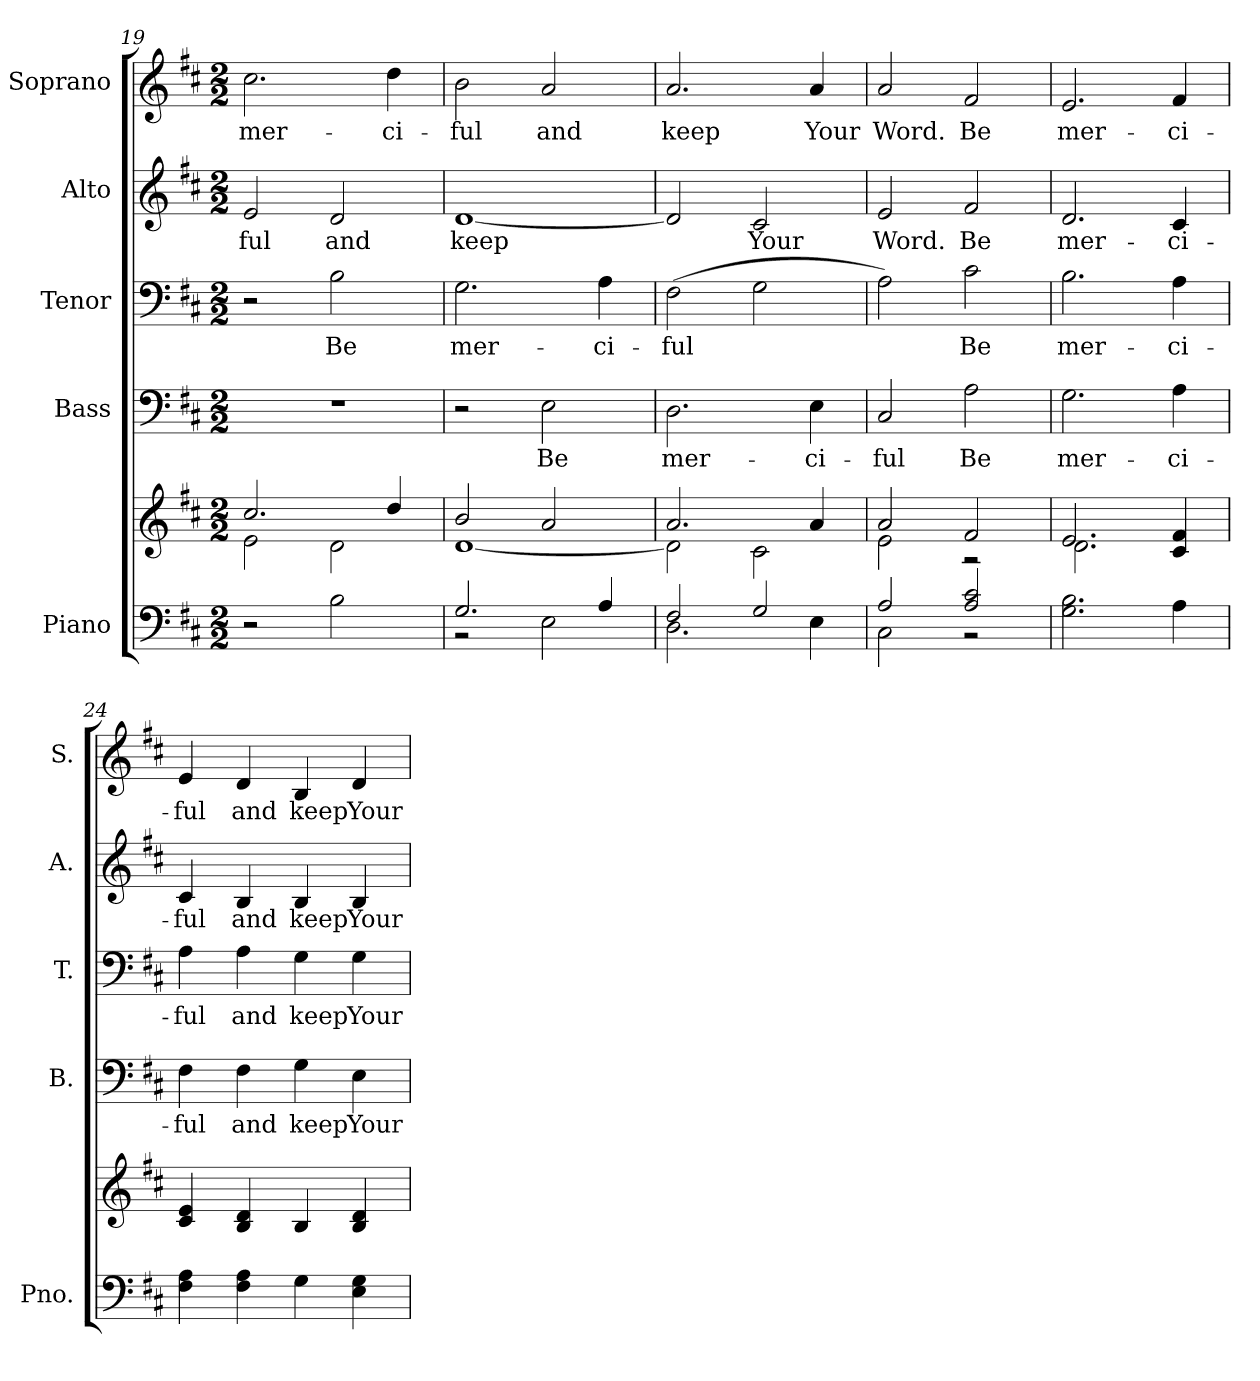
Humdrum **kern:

**kern	**kern	**kern	**text	**kern	**text	**kern	**text	**kern	**text
*part5	*part5	*part4	*part4	*part3	*part3	*part2	*part2	*part1	*part1
*staff6	*staff5	*staff4	*staff4	*staff3	*staff3	*staff2	*staff2	*staff1	*staff1
*I"Piano	*	*I"Bass	*	*I"Tenor	*	*I"Alto	*	*I"Soprano	*
*I'Pno.	*	*I'B.	*	*I'T.	*	*I'A.	*	*I'S.	*
!!LO:PB:g=z
*clefF4	*clefG2	*clefF4	*	*clefF4	*	*clefG2	*	*clefG2	*
*k[f#c#]	*k[f#c#]	*k[f#c#]	*	*k[f#c#]	*	*k[f#c#]	*	*k[f#c#]	*
*D:	*D:	*D:	*	*D:	*	*D:	*	*D:	*
*M2/2	*M2/2	*M2/2	*	*M2/2	*	*M2/2	*	*M2/2	*
=19	=19	=19	=19	=19	=19	=19	=19	=19	=19
*	*^	*	*	*	*	*	*	*	*
!	!	!	!	!	!	!	!	!LO:LY:b:color=#000000	!	!
!	!	!	!	!	!	!	!	!	!	!LO:LY:b:color=#000000
2r	2.cc#i/	2ei\	1r	.	2r	.	2ei/	-ful	2.cc#i\	mer-
!	!	!	!	!	!	!LO:LY:b:color=#000000	!	!	!	!
!	!	!	!	!	!	!	!	!LO:LY:b:color=#000000	!	!
2Bi\	.	2di\	.	.	2Bi\	Be	2di/	and	.	.
!	!	!	!	!	!	!	!	!	!	!LO:LY:b:color=#000000
.	4ddi/	.	.	.	.	.	.	.	4ddi\	-ci-
=20	=20	=20	=20	=20	=20	=20	=20	=20	=20	=20
*^	*	*	*	*	*	*	*	*	*	*
!	!	!	!	!	!	!	!LO:LY:b:color=#000000	!	!	!	!
!	!	!	!	!	!	!	!	!	!LO:LY:b:color=#000000	!	!
!	!	!	!	!	!	!	!	!	!	!	!LO:LY:b:color=#000000
2.Gi/	2r	2bi/	[<1di	2r	.	2.Gi\	mer-	[<1di	keep	2bi\	-ful
!	!	!	!	!	!LO:LY:b:color=#000000	!	!	!	!	!	!
!	!	!	!	!	!	!	!	!	!	!	!LO:LY:b:color=#000000
.	2Ei\	2ai/	.	2Ei\	Be	.	.	.	.	2ai/	and
!	!	!	!	!	!	!	!LO:LY:b:color=#000000	!	!	!	!
4Ai/	.	.	.	.	.	4Ai\	-ci-	.	.	.	.
=21	=21	=21	=21	=21	=21	=21	=21	=21	=21	=21	=21
!	!	!	!	!	!LO:LY:b:color=#000000	!	!	!	!	!	!
!	!	!	!	!	!	!	!LO:LY:b:color=#000000	!	!	!	!
!	!	!	!	!	!	!	!	!	!	!	!LO:LY:b:color=#000000
2F#i/	2.Di\	2.ai/	2di\]	2.Di\	mer-	(2F#i\	-ful	2di/]	.	2.ai/	keep
!	!	!	!	!	!	!	!	!	!LO:LY:b:color=#000000	!	!
2Gi/	.	.	2c#i\	.	.	2Gi\	.	2c#i/	Your	.	.
!	!	!	!	!	!LO:LY:b:color=#000000	!	!	!	!	!	!
!	!	!	!	!	!	!	!	!	!	!	!LO:LY:b:color=#000000
.	4Ei\	4ai/	.	4Ei\	-ci-	.	.	.	.	4ai/	Your
=22	=22	=22	=22	=22	=22	=22	=22	=22	=22	=22	=22
!	!	!	!	!	!LO:LY:b:color=#000000	!	!	!	!	!	!
!	!	!	!	!	!	!	!	!	!LO:LY:b:color=#000000	!	!
!	!	!	!	!	!	!	!	!	!	!	!LO:LY:b:color=#000000
2Ai/	2C#i\	2ai/	2ei\	2C#i/	-ful	2Ai\)	.	2ei/	Word.	2ai/	Word.
!	!	!	!	!	!LO:LY:b:color=#000000	!	!	!	!	!	!
!	!	!	!	!	!	!	!LO:LY:b:color=#000000	!	!	!	!
!	!	!	!	!	!	!	!	!	!LO:LY:b:color=#000000	!	!
!	!	!	!	!	!	!	!	!	!	!	!LO:LY:b:color=#000000
2Ai/ 2c#i	2r	2f#i/	2r	2Ai\	Be	2c#i\	Be	2f#i/	Be	2f#i/	Be
*v	*v	*	*	*	*	*	*	*	*	*	*
=23	=23	=23	=23	=23	=23	=23	=23	=23	=23	=23
*^	*	*	*	*	*	*	*	*	*	*
!	!	!	!	!	!LO:LY:b:color=#000000	!	!	!	!	!	!
*v	*v	*	*	*	*	*	*	*	*	*	*
*^	*	*	*	*	*	*	*	*	*	*
!	!	!	!	!	!	!	!LO:LY:b:color=#000000	!	!	!	!
*v	*v	*	*	*	*	*	*	*	*	*	*
*^	*	*	*	*	*	*	*	*	*	*
!	!	!	!	!	!	!	!	!	!LO:LY:b:color=#000000	!	!
*v	*v	*	*	*	*	*	*	*	*	*	*
*^	*	*	*	*	*	*	*	*	*	*
!	!	!	!	!	!	!	!	!	!	!	!LO:LY:b:color=#000000
*v	*v	*	*	*	*	*	*	*	*	*	*
2.Gi\ 2.Bi	2.ei/	2.di\	2.Gi\	mer-	2.Bi\	mer-	2.di/	mer-	2.ei/	mer-
!	!	!	!	!LO:LY:b:color=#000000	!	!	!	!	!	!
!	!	!	!	!	!	!LO:LY:b:color=#000000	!	!	!	!
!	!	!	!	!	!	!	!	!LO:LY:b:color=#000000	!	!
!	!	!	!	!	!	!	!	!	!	!LO:LY:b:color=#000000
4Ai\	4c#i/ 4f#i	4ryy	4Ai\	-ci-	4Ai\	-ci-	4c#i/	-ci-	4f#i/	-ci-
*	*v	*v	*	*	*	*	*	*	*	*
=24	=24	=24	=24	=24	=24	=24	=24	=24	=24
*	*^	*	*	*	*	*	*	*	*
!	!	!	!	!LO:LY:b:color=#000000	!	!	!	!	!	!
*	*v	*v	*	*	*	*	*	*	*	*
*	*^	*	*	*	*	*	*	*	*
!	!	!	!	!	!	!LO:LY:b:color=#000000	!	!	!	!
*	*v	*v	*	*	*	*	*	*	*	*
*	*^	*	*	*	*	*	*	*	*
!	!	!	!	!	!	!	!	!LO:LY:b:color=#000000	!	!
*	*v	*v	*	*	*	*	*	*	*	*
*	*^	*	*	*	*	*	*	*	*
!	!	!	!	!	!	!	!	!	!	!LO:LY:b:color=#000000
*	*v	*v	*	*	*	*	*	*	*	*
4F#i\ 4Ai	4c#i/ 4ei	4F#i\	-ful	4Ai\	-ful	4c#i/	-ful	4ei/	-ful
!	!	!	!LO:LY:b:color=#000000	!	!	!	!	!	!
!	!	!	!	!	!LO:LY:b:color=#000000	!	!	!	!
!	!	!	!	!	!	!	!LO:LY:b:color=#000000	!	!
!	!	!	!	!	!	!	!	!	!LO:LY:b:color=#000000
4F#i\ 4Ai	4Bi/ 4di	4F#i\	and	4Ai\	and	4Bi/	and	4di/	and
!	!	!	!LO:LY:b:color=#000000	!	!	!	!	!	!
!	!	!	!	!	!LO:LY:b:color=#000000	!	!	!	!
!	!	!	!	!	!	!	!LO:LY:b:color=#000000	!	!
!	!	!	!	!	!	!	!	!	!LO:LY:b:color=#000000
4Gi\	4Bi/	4Gi\	keep	4Gi\	keep	4Bi/	keep	4Bi/	keep
!	!	!	!LO:LY:b:color=#000000	!	!	!	!	!	!
!	!	!	!	!	!LO:LY:b:color=#000000	!	!	!	!
!	!	!	!	!	!	!	!LO:LY:b:color=#000000	!	!
!	!	!	!	!	!	!	!	!	!LO:LY:b:color=#000000
4Ei\ 4Gi	4Bi/ 4di	4Ei\	Your	4Gi\	Your	4Bi/	Your	4di/	Your
=	=	=	=	=	=	=	=	=	=
*-	*-	*-	*-	*-	*-	*-	*-	*-	*-
